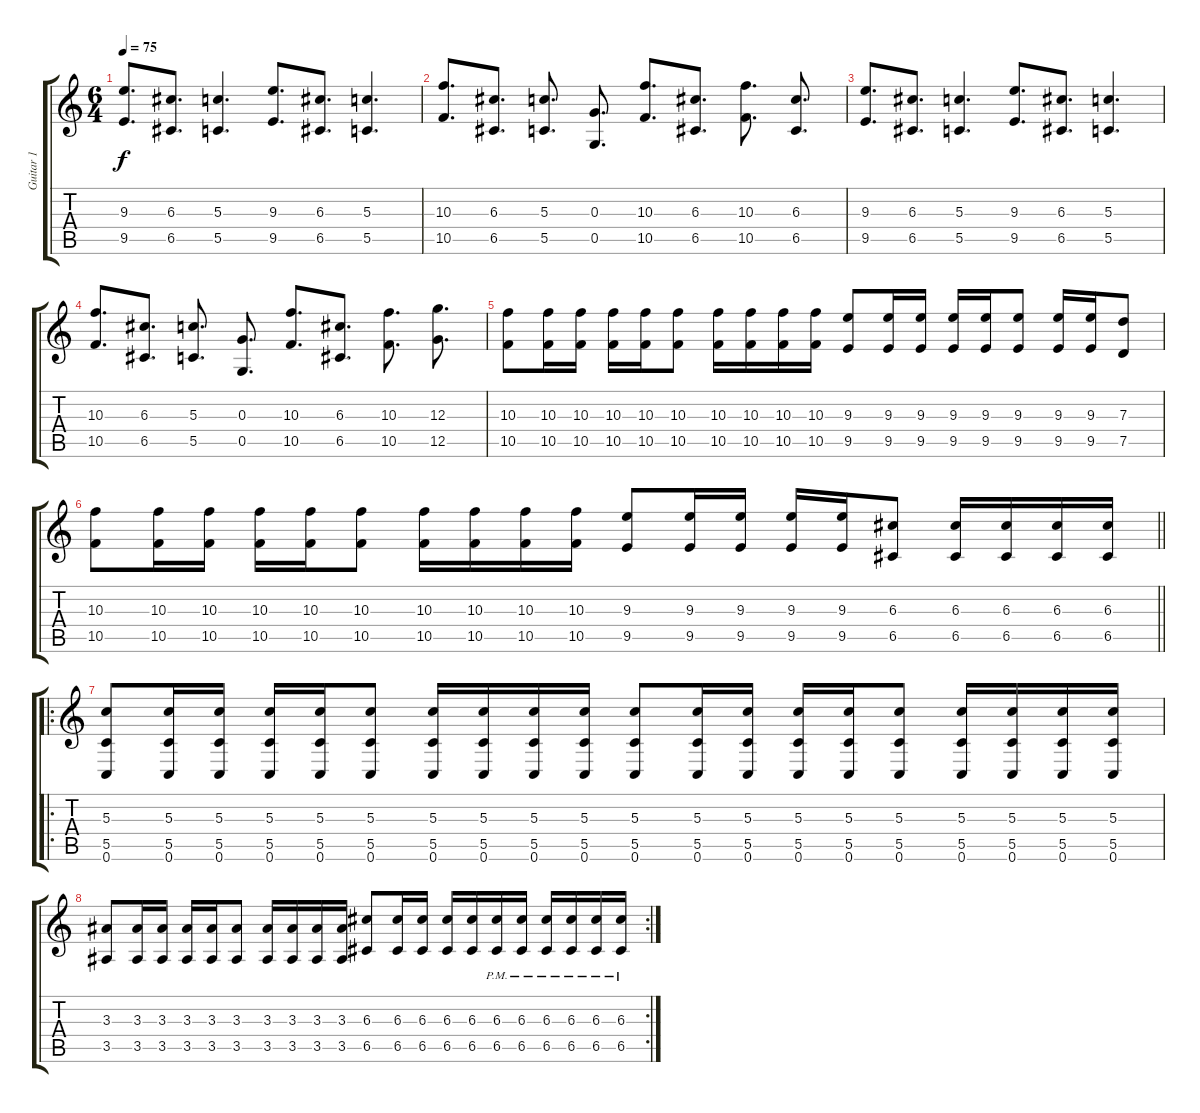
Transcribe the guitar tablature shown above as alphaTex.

\track ("Guitar 1" "Guitar 1") {instrument distortionguitar}
\staff {score tabs}
\tuning (E4 C4 G3 C3 G2 C2) {hide}
\ts (6 4)
\tempo 75
\clef g2
\ks c
(9.3 9.5).8{d dy f} (6.3 6.5).8{d} (5.3 5.5).4{d} (9.3 9.5).8{d} (6.3 6.5).8{d} (5.3 5.5).4{d} |
(10.3 10.5).8{d} (6.3 6.5).8{d} (5.3 5.5).8{d} (0.3 0.5).8{d} (10.3 10.5).8{d} (6.3 6.5).8{d} (10.3 10.5).8{d} (6.3 6.5).8{d} |
(9.3 9.5).8{d} (6.3 6.5).8{d} (5.3 5.5).4{d} (9.3 9.5).8{d} (6.3 6.5).8{d} (5.3 5.5).4{d} |
(10.3 10.5).8{d} (6.3 6.5).8{d} (5.3 5.5).8{d} (0.3 0.5).8{d} (10.3 10.5).8{d} (6.3 6.5).8{d} (10.3 10.5).8{d} (12.3 12.5).8{d} |
(10.3 10.5).8 (10.3 10.5).16 (10.3 10.5).16 (10.3 10.5).16 (10.3 10.5).16 (10.3 10.5).8 (10.3 10.5).16 (10.3 10.5).16 (10.3 10.5).16 (10.3 10.5).16 (9.3 9.5).8 (9.3 9.5).16 (9.3 9.5).16 (9.3 9.5).16 (9.3 9.5).16 (9.3 9.5).8 (9.3 9.5).16 (9.3 9.5).16 (7.3 7.5).8 |
\barLineRight lightlight
(10.3 10.5).8 (10.3 10.5).16 (10.3 10.5).16 (10.3 10.5).16 (10.3 10.5).16 (10.3 10.5).8 (10.3 10.5).16 (10.3 10.5).16 (10.3 10.5).16 (10.3 10.5).16 (9.3 9.5).8 (9.3 9.5).16 (9.3 9.5).16 (9.3 9.5).16 (9.3 9.5).16 (6.3 6.5).8 (6.3 6.5).16 (6.3 6.5).16 (6.3 6.5).16 (6.3 6.5).16 |
\ro
(5.3 5.5 0.6).8 (5.3 5.5 0.6).16 (5.3 5.5 0.6).16 (5.3 5.5 0.6).16 (5.3 5.5 0.6).16 (5.3 5.5 0.6).8 (5.3 5.5 0.6).16 (5.3 5.5 0.6).16 (5.3 5.5 0.6).16 (5.3 5.5 0.6).16 (5.3 5.5 0.6).8 (5.3 5.5 0.6).16 (5.3 5.5 0.6).16 (5.3 5.5 0.6).16 (5.3 5.5 0.6).16 (5.3 5.5 0.6).8 (5.3 5.5 0.6).16 (5.3 5.5 0.6).16 (5.3 5.5 0.6).16 (5.3 5.5 0.6).16 |
\rc 2
(3.3 3.5).8 (3.3 3.5).16 (3.3 3.5).16 (3.3 3.5).16 (3.3 3.5).16 (3.3 3.5).8 (3.3 3.5).16 (3.3 3.5).16 (3.3 3.5).16 (3.3 3.5).16 (6.3 6.5).8 (6.3 6.5).16 (6.3 6.5).16 (6.3 6.5).16 (6.3 6.5).16 (6.3{pm} 6.5{pm}).16 (6.3{pm} 6.5{pm}).16 (6.3{pm} 6.5{pm}).16 (6.3{pm} 6.5{pm}).16 (6.3{pm} 6.5{pm}).16 (6.3{pm} 6.5{pm}).16
